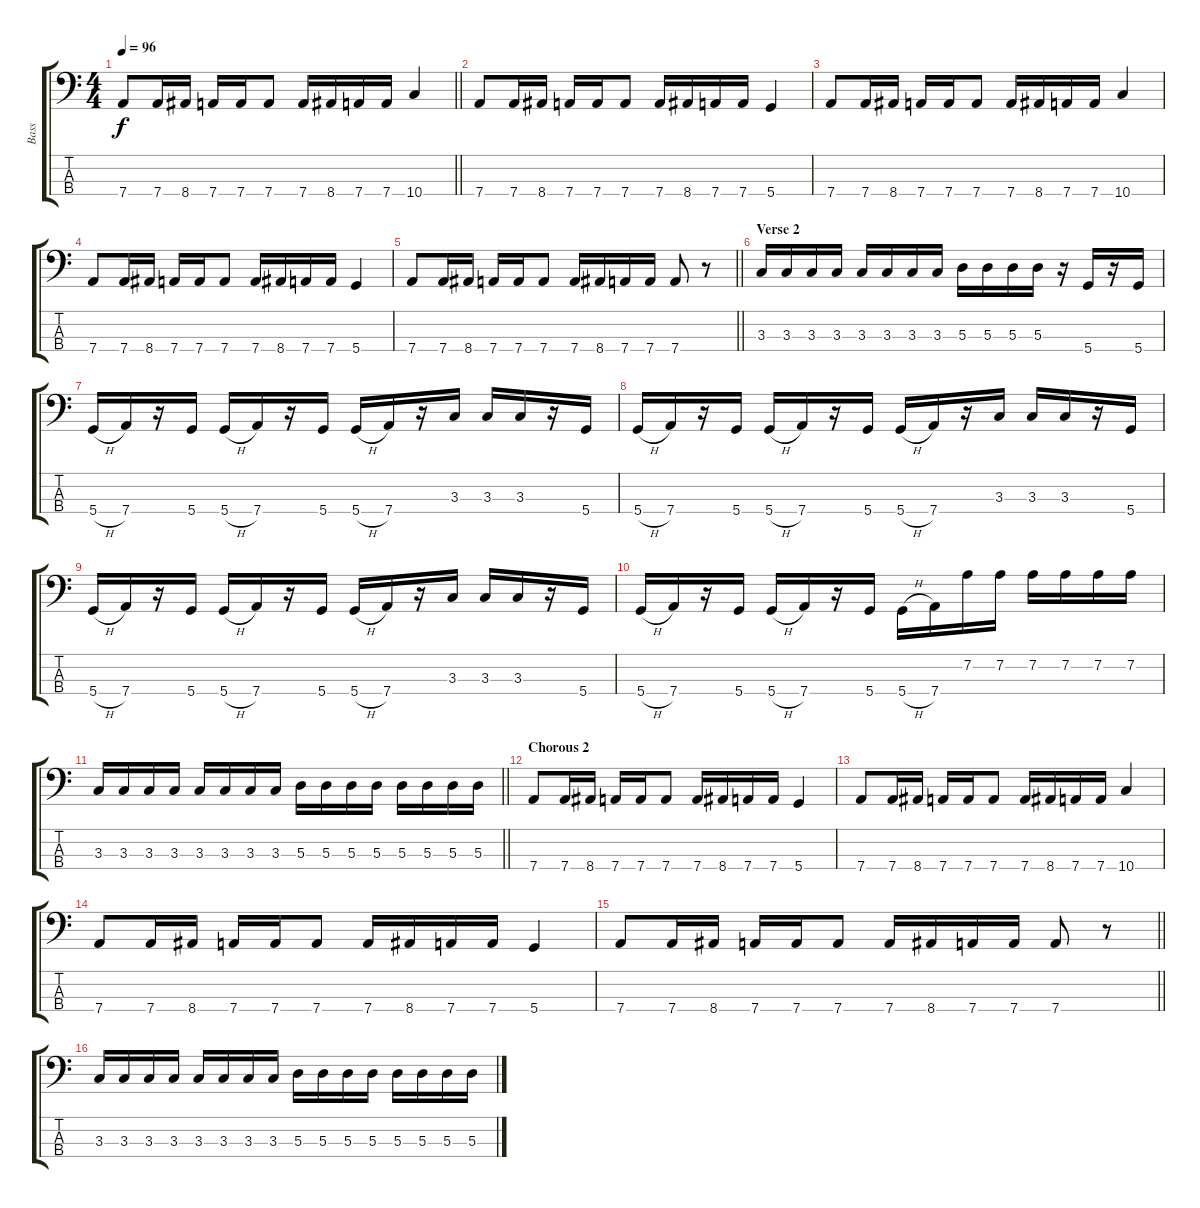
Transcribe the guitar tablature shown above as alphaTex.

\track ("Bass" "Bass") {instrument electricbassfinger}
\staff {score tabs}
\tuning (G2 D2 A1 D1) {hide}
\ts (4 4)
\tempo 96
\clef f4
\barLineRight lightlight
\ks c
7.4.8{dy f} 7.4.16 8.4.16 7.4.16 7.4.16 7.4.8 7.4.16 8.4.16 7.4.16 7.4.16 10.4.4 |
\section ("" "")
7.4.8 7.4.16 8.4.16 7.4.16 7.4.16 7.4.8 7.4.16 8.4.16 7.4.16 7.4.16 5.4.4 |
7.4.8 7.4.16 8.4.16 7.4.16 7.4.16 7.4.8 7.4.16 8.4.16 7.4.16 7.4.16 10.4.4 |
7.4.8 7.4.16 8.4.16 7.4.16 7.4.16 7.4.8 7.4.16 8.4.16 7.4.16 7.4.16 5.4.4 |
\barLineRight lightlight
7.4.8 7.4.16 8.4.16 7.4.16 7.4.16 7.4.8 7.4.16 8.4.16 7.4.16 7.4.16 7.4.8 r.8 |
\section ("" "Verse 2")
3.3.16 3.3.16 3.3.16 3.3.16 3.3.16 3.3.16 3.3.16 3.3.16 5.3.16 5.3.16 5.3.16 5.3.16 r.16 5.4.16 r.16 5.4.16 |
5.4{h}.16 7.4.16 r.16 5.4.16 5.4{h}.16 7.4.16 r.16 5.4.16 5.4{h}.16 7.4.16 r.16 3.3.16 3.3.16 3.3.16 r.16 5.4.16 |
5.4{h}.16 7.4.16 r.16 5.4.16 5.4{h}.16 7.4.16 r.16 5.4.16 5.4{h}.16 7.4.16 r.16 3.3.16 3.3.16 3.3.16 r.16 5.4.16 |
5.4{h}.16 7.4.16 r.16 5.4.16 5.4{h}.16 7.4.16 r.16 5.4.16 5.4{h}.16 7.4.16 r.16 3.3.16 3.3.16 3.3.16 r.16 5.4.16 |
5.4{h}.16 7.4.16 r.16 5.4.16 5.4{h}.16 7.4.16 r.16 5.4.16 5.4{h}.16 7.4.16 7.2.16 7.2.16 7.2.16 7.2.16 7.2.16 7.2.16 |
\barLineRight lightlight
3.3.16 3.3.16 3.3.16 3.3.16 3.3.16 3.3.16 3.3.16 3.3.16 5.3.16 5.3.16 5.3.16 5.3.16 5.3.16 5.3.16 5.3.16 5.3.16 |
\section ("" "Chorous 2")
7.4.8 7.4.16 8.4.16 7.4.16 7.4.16 7.4.8 7.4.16 8.4.16 7.4.16 7.4.16 5.4.4 |
7.4.8 7.4.16 8.4.16 7.4.16 7.4.16 7.4.8 7.4.16 8.4.16 7.4.16 7.4.16 10.4.4 |
7.4.8 7.4.16 8.4.16 7.4.16 7.4.16 7.4.8 7.4.16 8.4.16 7.4.16 7.4.16 5.4.4 |
\barLineRight lightlight
7.4.8 7.4.16 8.4.16 7.4.16 7.4.16 7.4.8 7.4.16 8.4.16 7.4.16 7.4.16 7.4.8 r.8 |
\section ("" "")
3.3.16 3.3.16 3.3.16 3.3.16 3.3.16 3.3.16 3.3.16 3.3.16 5.3.16 5.3.16 5.3.16 5.3.16 5.3.16 5.3.16 5.3.16 5.3.16
